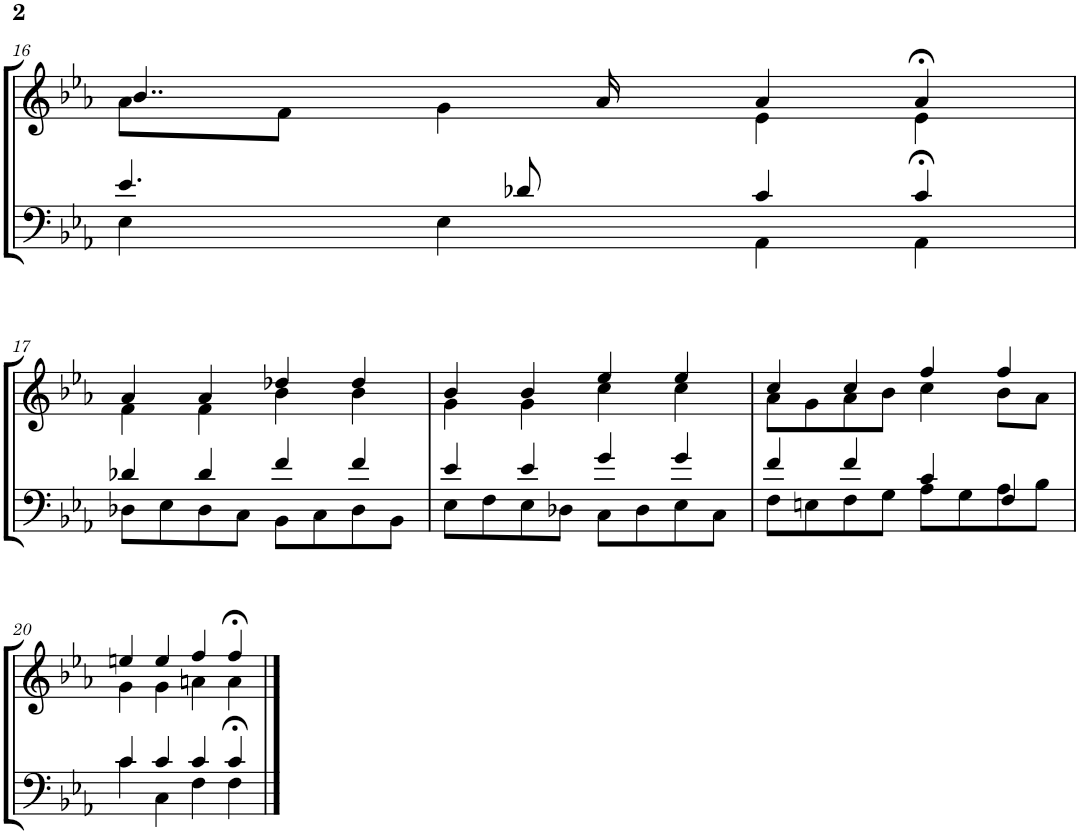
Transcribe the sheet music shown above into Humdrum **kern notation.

**kern	**kern
*part2	*part1
*staff2	*staff1
*I"Tenor/Baß	*I"Sopran/Alt
!!LO:PB:g=z
*clefF4	*clefG2
*k[b-e-a-]	*k[b-e-a-]
*M4/4	*M4/4
=16	=16
*^	*^
4.e-/	4E-\	4..b-/	8a-\L
.	.	.	8f\J
.	4E-\	.	4g\
8d-X/	.	.	.
.	.	16a-/	.
4c/	4AA-\	4a-/	4e-\
4c/	4AA->\	4a->/	4e-\
!!LO:LB:g=z	!!
=17	=17	=17	=17
4d-X/	8D-X\L	4a-/	4f\
.	8E-\	.	.
4d-/	8D-\	4a-/	4f\
.	8C\J	.	.
4f/	8BB-\L	4dd-X/	4b-\
.	8C\	.	.
4f/	8D-\	4dd-/	4b-\
.	8BB-\J	.	.
=18	=18	=18	=18
4e-/	8E-\L	4b-/	4g\
.	8F\	.	.
4e-/	8E-\	4b-/	4g\
.	8D-X\J	.	.
4g/	8C\L	4ee-/	4cc\
.	8D-\	.	.
4g/	8E-\	4ee-/	4cc\
.	8C\J	.	.
=19	=19	=19	=19
4f/	8F\L	4cc/	8a-\L
.	8En\	.	8g\
4f/	8F\	4cc/	8a-\
.	8G\J	.	8b-\J
4c/	8A-\L	4ff/	4cc\
.	8G\	.	.
4F/	8A-\	4ff/	8b-\L
.	8B-\J	.	8a-\J
!!LO:LB:g=z	!!
=20	=20	=20	=20
4c/	4c\	4een/	4g\
4c/	4C\	4ee/	4g\
4c/	4F\	4ff/	4an\
4c/	4F>\	4ff>/	4a\
*v	*v	*	*
*	*v	*v
==	==
*-	*-
